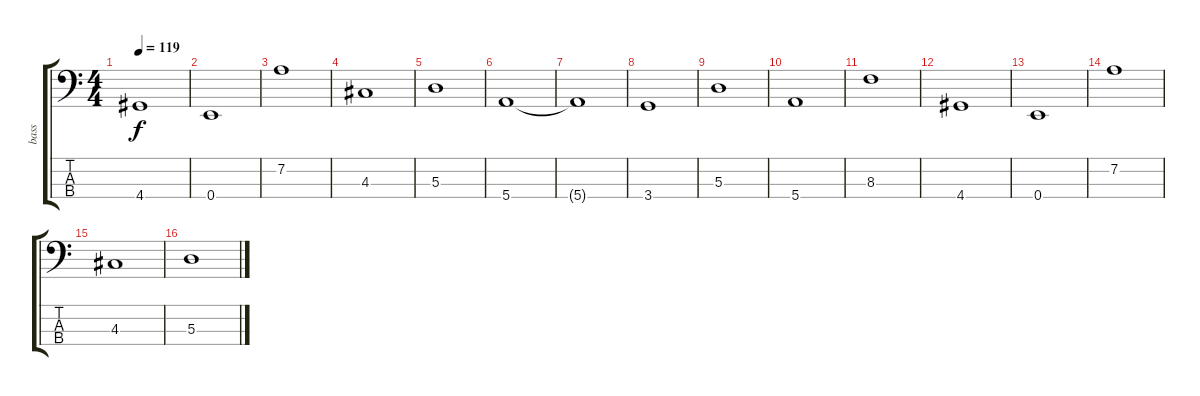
\track ("bass" "bass") {instrument electricbassfinger}
\staff {score tabs}
\tuning (G2 D2 A1 E1) {hide}
\ts (4 4)
\tempo 119
\clef f4
\ks c
4.4.1{dy f} |
0.4.1 |
7.2.1 |
4.3.1 |
5.3.1 |
5.4.1 |
5.4{t}.1 |
3.4.1 |
5.3.1 |
5.4.1 |
8.3.1 |
4.4.1 |
0.4.1 |
7.2.1 |
4.3.1 |
5.3.1
